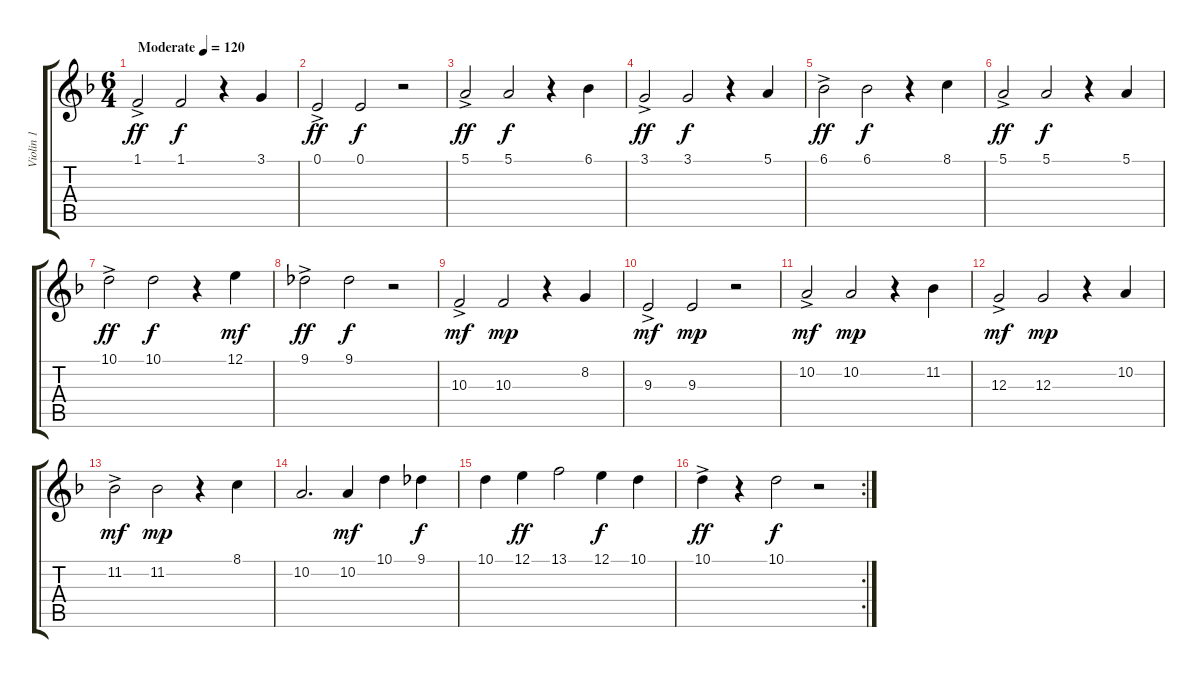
\track ("Violin 1" "Violin 1") {instrument violin}
\staff {score tabs}
\tuning (E4 B3 G3 D3 A2 E2) {hide}
\ts (6 4)
\tempo (120 "Moderate")
\clef g2
\ks f
1.1{ac}.2{dy ff instrument violin} 1.1.2{dy f} r.4 3.1.4 |
0.1{ac}.2{dy ff} 0.1.2{dy f} r.2 |
5.1{ac}.2{dy ff} 5.1.2{dy f} r.4 6.1.4 |
3.1{ac}.2{dy ff} 3.1.2{dy f} r.4 5.1.4 |
6.1{ac}.2{dy ff} 6.1.2{dy f} r.4 8.1.4 |
5.1{ac}.2{dy ff} 5.1.2{dy f} r.4 5.1.4 |
10.1{ac}.2{dy ff} 10.1.2{dy f} r.4 12.1.4{dy mf} |
9.1{ac}.2{dy ff} 9.1.2{dy f} r.2 |
10.3{ac}.2{dy mf} 10.3.2{dy mp} r.4 8.2.4 |
9.3{ac}.2{dy mf} 9.3.2{dy mp} r.2 |
10.2{ac}.2{dy mf} 10.2.2{dy mp} r.4 11.2.4 |
12.3{ac}.2{dy mf} 12.3.2{dy mp} r.4 10.2.4 |
11.2{ac}.2{dy mf} 11.2.2{dy mp} r.4 8.1.4 |
10.2.2{d} 10.2.4{dy mf} 10.1.4 9.1.4{dy f} |
10.1.4 12.1.4{dy ff} 13.1.2 12.1.4{dy f} 10.1.4 |
\rc 2
10.1{ac}.4{dy ff} r.4 10.1.2{dy f} r.2
